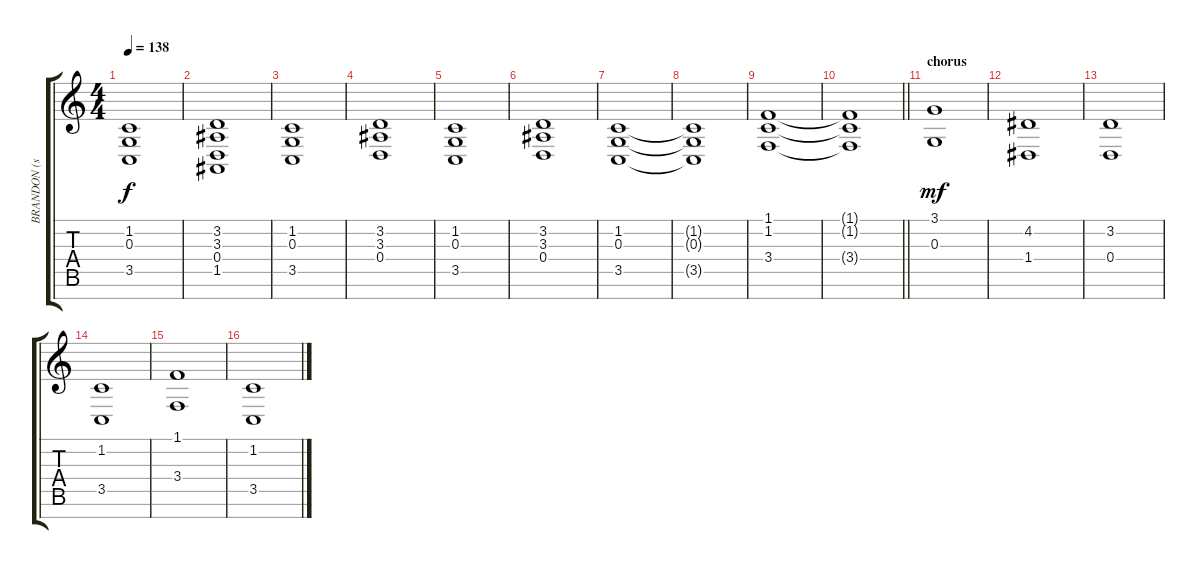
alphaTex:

\track ("BRANDON (synth)" "BRANDON (s") {instrument synthstrings2}
\staff {score tabs}
\tuning (E4 B3 G3 D3 A2 E2 B1) {hide}
\ts (4 4)
\tempo 138
\clef g2
\ks c
(1.2 0.3 3.5).1{dy f} |
(3.2 3.3 0.4 1.5).1 |
(1.2 0.3 3.5).1 |
(3.2 3.3 0.4).1 |
(1.2 0.3 3.5).1 |
(3.2 3.3 0.4).1 |
(1.2 0.3 3.5).1 |
(1.2{t} 0.3{t} 3.5{t}).1 |
(1.1 1.2 3.4).1 |
\barLineRight lightlight
(1.1{t} 1.2{t} 3.4{t}).1 |
\section ("" "chorus")
(3.1 0.3).1{dy mf} |
(4.2 1.4).1 |
(3.2 0.4).1 |
(1.2 3.5).1 |
(1.1 3.4).1 |
(1.2 3.5).1
